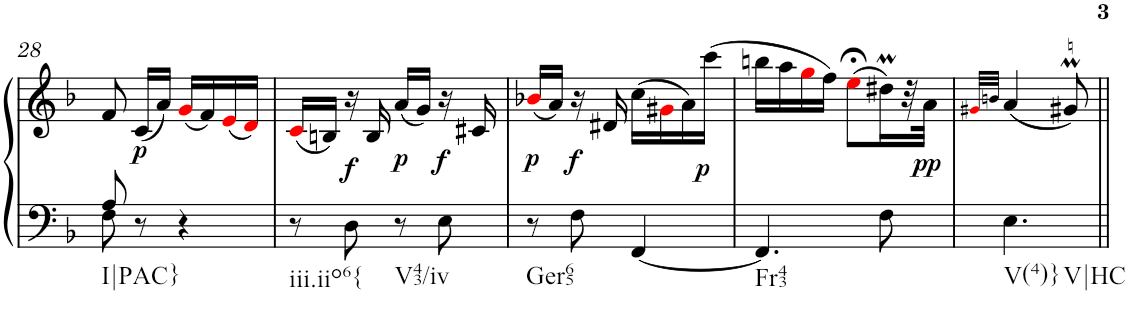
**kern	**kern	**dynam
*part1	*part1	*part1
*staff2	*staff1	*staff1/2
*I"Harpsichord	*	*
*I'Hch.	*	*
!!LO:PB:g=z
*clefF4	*clefG2	*
*k[b-]	*k[b-]	*
*F:	*F:	*
*M2/4	*M2/4	*
=28	=28	=28
*^	*	*
!LO:TX:b:t=I|PAC}	!	!	!
8A/	8F\	8f/	.
!	!	!	!LO:DY:b
8r	4.ryy	(<16c/LL	p
.	.	16a/JJ)	.
4r	.	(<16gi/LL	.
.	.	16f/)	.
.	.	(<16ei/	.
.	.	16di/JJ)	.
*v	*v	*	*
=29	=29	=29
!LO:TX:b:t=iii.iio6{	!	!
8r	(<16ci/LL	.
.	16Bn/JJ)	.
!	!	!LO:DY:b
8D\	16r	f
.	16B/	.
!LO:TX:b:t=V43/iv	!	!
!	!	!LO:DY:b
8r	(<16a/LL	p
.	16g/JJ)	.
!	!	!LO:DY:b
8E\	16r	f
.	16c#X/	.
=30	=30	=30
!LO:TX:b:t=Ger65	!	!
!	!	!LO:DY:b
8r	(<16b-Xi/LL	p
.	16a/JJ)	.
!	!	!LO:DY:a=2
8F\	16r	f
.	16d#X/	.
[4FF/	(>16cc\LL	.
.	16g#Xi\	.
.	16a\)	.
!	!	!LO:DY:b
.	(>16ccc\JJ	p
=31	=31	=31
!LO:TX:b:t=Fr43	!	!
4.FF/]	16bbn\LL	.
.	16aa\	.
.	16ggi\	.
.	16ff\JJ)	.
.	(>8ee;<i\L	.
8F\	16dd#Xm\L)	.
.	32r	.
!	!	!LO:DY:b
.	32a\JJJ	pp
=32	=32	=32
.	32qg#Xi/LLL	.
.	32qbn/JJJ	.
!LO:TX:b:t=V(4)}	!	!
!LO:TX:b:t=V|HC	!	!
4.E\	(<4a/	.
.	8g#Xm/)	.
=||	=||	=||
*-	*-	*-
